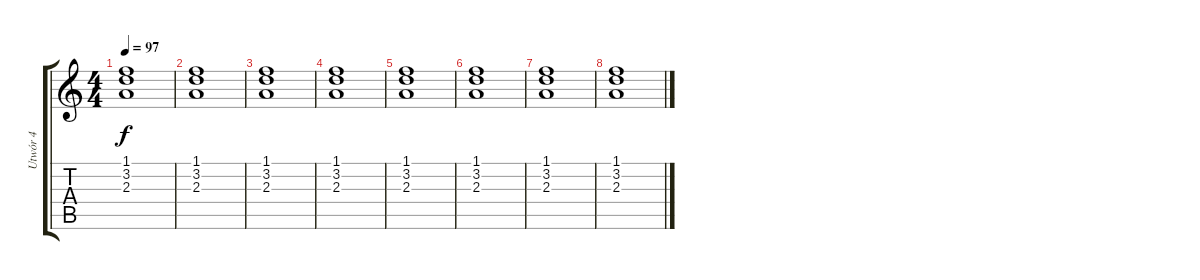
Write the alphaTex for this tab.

\track ("Utwór 4" "Utwór 4") {instrument acousticguitarsteel}
\staff {score tabs}
\tuning (E4 B3 G3 D3 A2 E2) {hide}
\ts (4 4)
\tempo 97
\clef g2
\ks c
(1.1 3.2 2.3).1{dy f} |
(1.1 3.2 2.3).1 |
(1.1 3.2 2.3).1 |
(1.1 3.2 2.3).1 |
(1.1 3.2 2.3).1 |
(1.1 3.2 2.3).1 |
(1.1 3.2 2.3).1 |
(1.1 3.2 2.3).1
